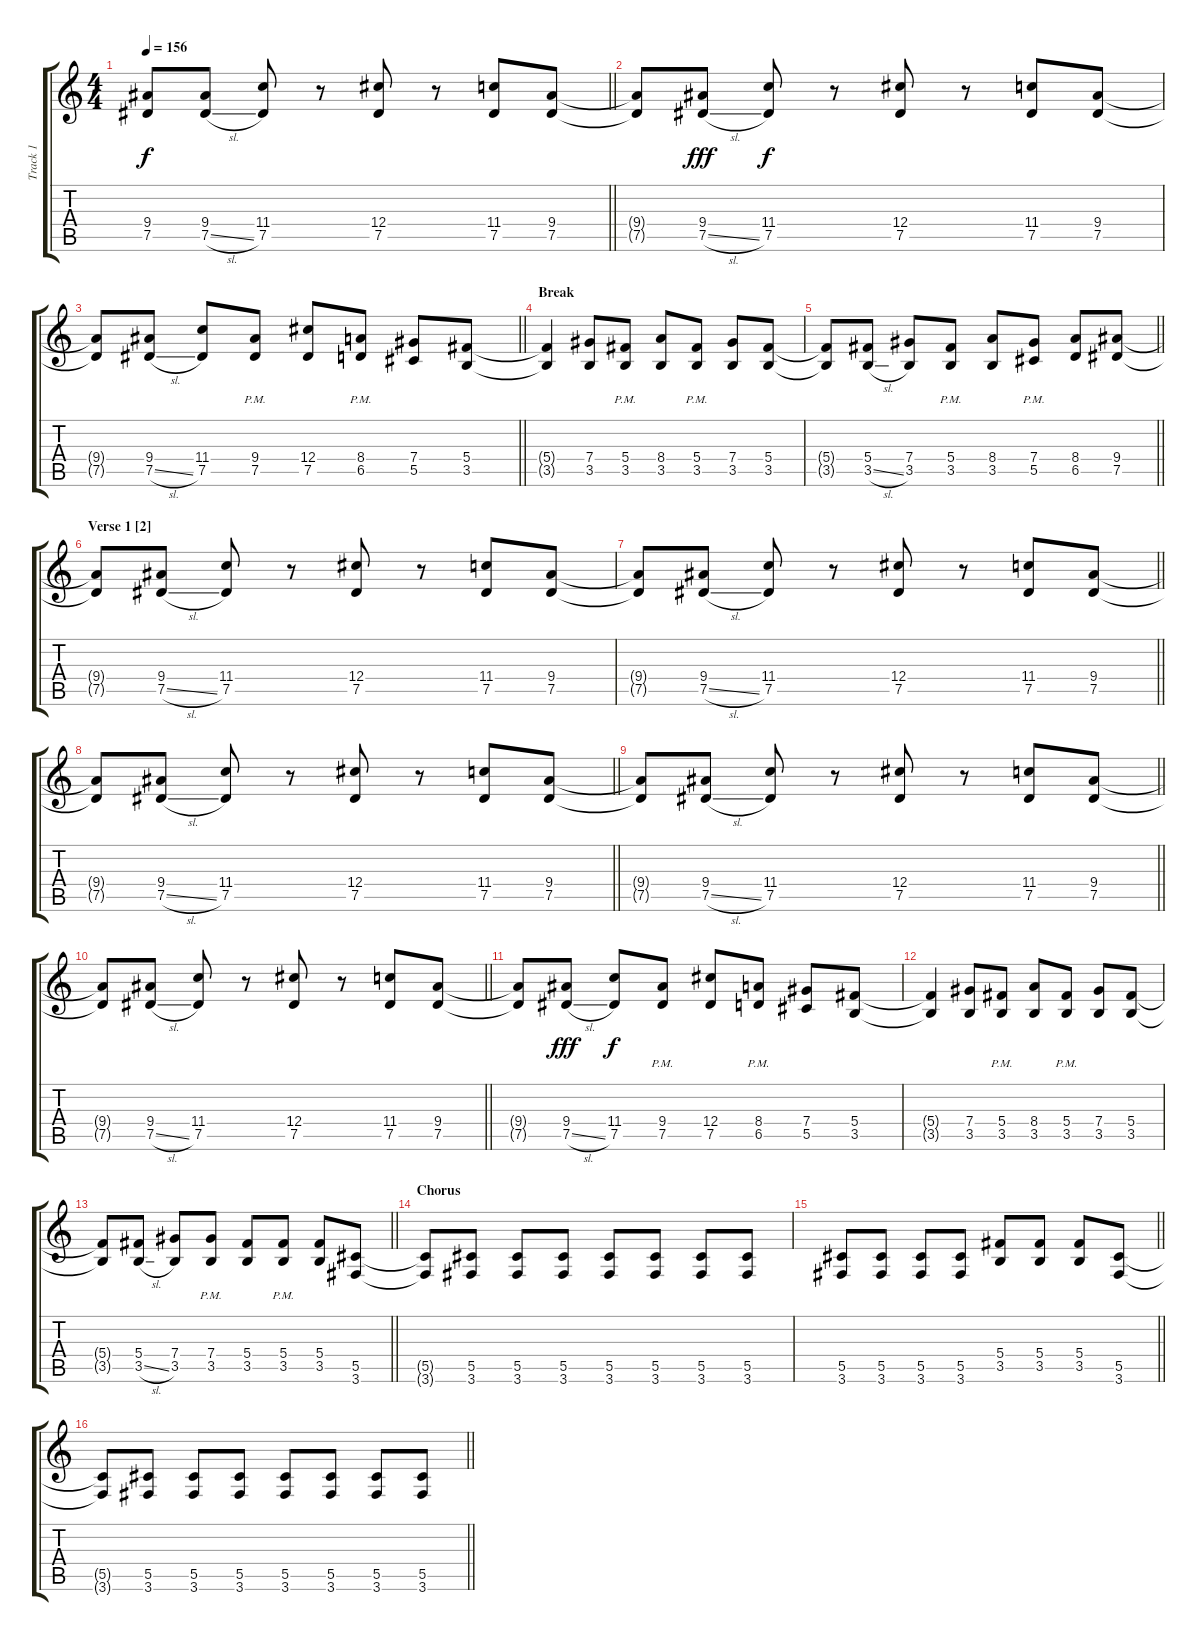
\track ("Track 1" "Track 1") {instrument distortionguitar}
\staff {score tabs}
\tuning (Eb4 Bb3 Gb3 Db3 Ab2 Eb2) {hide}
\ts (4 4)
\tempo 156
\clef g2
\barLineRight lightlight
\ks c
(9.4{t} 7.5{t}).8{dy f} (9.4 7.5{sl}).8 (11.4 7.5).8 r.8 (12.4 7.5).8 r.8 (11.4 7.5).8 (9.4 7.5).8 |
(9.4{t} 7.5{t}).8 (9.4 7.5{sl}).8{dy fff} (11.4 7.5).8{dy f} r.8 (12.4 7.5).8 r.8 (11.4 7.5).8 (9.4 7.5).8 |
\barLineRight lightlight
(9.4{t} 7.5{t}).8 (9.4 7.5{sl}).8 (11.4 7.5).8 (9.4 7.5{pm}).8 (12.4 7.5).8 (8.4 6.5{pm}).8 (7.4 5.5).8 (5.4 3.5).8 |
\section ("" "Break")
(5.4{t} 3.5{t}).4 (7.4 3.5).8 (5.4 3.5{pm}).8 (8.4 3.5).8 (5.4 3.5{pm}).8 (7.4 3.5).8 (5.4 3.5).8 |
\barLineRight lightlight
(5.4{t} 3.5{t}).8 (5.4 3.5{sl}).8 (7.4 3.5).8 (5.4 3.5{pm}).8 (8.4 3.5).8 (7.4 5.5{pm}).8 (8.4 6.5).8 (9.4 7.5).8 |
\section ("" "Verse 1 [2]")
(9.4{t} 7.5{t}).8 (9.4 7.5{sl}).8 (11.4 7.5).8 r.8 (12.4 7.5).8 r.8 (11.4 7.5).8 (9.4 7.5).8 |
\barLineRight lightlight
(9.4{t} 7.5{t}).8 (9.4 7.5{sl}).8 (11.4 7.5).8 r.8 (12.4 7.5).8 r.8 (11.4 7.5).8 (9.4 7.5).8 |
\barLineRight lightlight
(9.4{t} 7.5{t}).8 (9.4 7.5{sl}).8 (11.4 7.5).8 r.8 (12.4 7.5).8 r.8 (11.4 7.5).8 (9.4 7.5).8 |
\barLineRight lightlight
(9.4{t} 7.5{t}).8 (9.4 7.5{sl}).8 (11.4 7.5).8 r.8 (12.4 7.5).8 r.8 (11.4 7.5).8 (9.4 7.5).8 |
\barLineRight lightlight
(9.4{t} 7.5{t}).8 (9.4 7.5{sl}).8 (11.4 7.5).8 r.8 (12.4 7.5).8 r.8 (11.4 7.5).8 (9.4 7.5).8 |
(9.4{t} 7.5{t}).8 (9.4 7.5{sl}).8{dy fff} (11.4 7.5).8{dy f} (9.4 7.5{pm}).8 (12.4 7.5).8 (8.4 6.5{pm}).8 (7.4 5.5).8 (5.4 3.5).8 |
(5.4{t} 3.5{t}).4 (7.4 3.5).8 (5.4 3.5{pm}).8 (8.4 3.5).8 (5.4 3.5{pm}).8 (7.4 3.5).8 (5.4 3.5).8 |
\barLineRight lightlight
(5.4{t} 3.5{t}).8 (5.4 3.5{sl}).8 (7.4 3.5).8 (7.4 3.5{pm}).8 (5.4 3.5).8 (5.4 3.5{pm}).8 (5.4 3.5).8 (5.5 3.6).8 |
\section ("" "Chorus")
(5.5{t} 3.6{t}).8 (5.5 3.6).8 (5.5 3.6).8 (5.5 3.6).8 (5.5 3.6).8 (5.5 3.6).8 (5.5 3.6).8 (5.5 3.6).8 |
\barLineRight lightlight
(5.5 3.6).8 (5.5 3.6).8 (5.5 3.6).8 (5.5 3.6).8 (5.4 3.5).8 (5.4 3.5).8 (5.4 3.5).8 (5.5 3.6).8 |
\barLineRight lightlight
(5.5{t} 3.6{t}).8 (5.5 3.6).8 (5.5 3.6).8 (5.5 3.6).8 (5.5 3.6).8 (5.5 3.6).8 (5.5 3.6).8 (5.5 3.6).8
